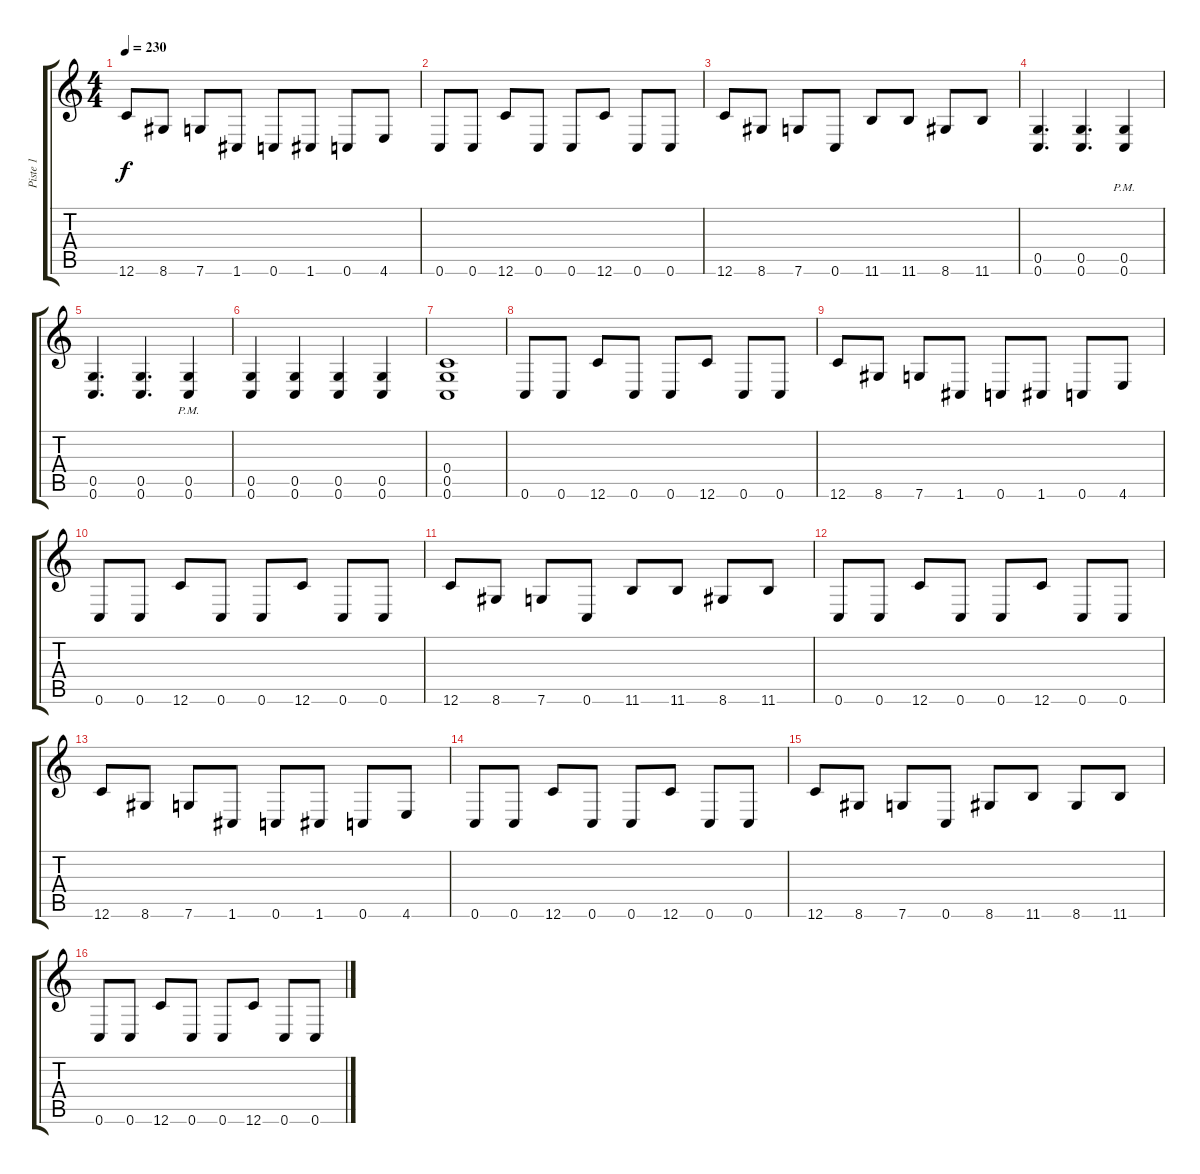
\track ("Piste 1" "Piste 1") {instrument distortionguitar}
\staff {score tabs}
\tuning (D4 A3 F3 C3 G2 C2) {hide}
\ts (4 4)
\tempo 230
\clef g2
\ks c
12.6.8{dy f} 8.6.8 7.6.8 1.6.8 0.6.8 1.6.8 0.6.8 4.6.8 |
0.6.8 0.6.8 12.6.8 0.6.8 0.6.8 12.6.8 0.6.8 0.6.8 |
12.6.8 8.6.8 7.6.8 0.6.8 11.6.8 11.6.8 8.6.8 11.6.8 |
(0.5 0.6).4{d} (0.5 0.6).4{d} (0.5{pm} 0.6{pm}).4 |
(0.5 0.6).4{d} (0.5 0.6).4{d} (0.5{pm} 0.6{pm}).4 |
(0.5 0.6).4 (0.5 0.6).4 (0.5 0.6).4 (0.5 0.6).4 |
(0.4 0.5 0.6).1 |
0.6.8 0.6.8 12.6.8 0.6.8 0.6.8 12.6.8 0.6.8 0.6.8 |
12.6.8 8.6.8 7.6.8 1.6.8 0.6.8 1.6.8 0.6.8 4.6.8 |
0.6.8 0.6.8 12.6.8 0.6.8 0.6.8 12.6.8 0.6.8 0.6.8 |
12.6.8 8.6.8 7.6.8 0.6.8 11.6.8 11.6.8 8.6.8 11.6.8 |
0.6.8 0.6.8 12.6.8 0.6.8 0.6.8 12.6.8 0.6.8 0.6.8 |
12.6.8 8.6.8 7.6.8 1.6.8 0.6.8 1.6.8 0.6.8 4.6.8 |
0.6.8 0.6.8 12.6.8 0.6.8 0.6.8 12.6.8 0.6.8 0.6.8 |
12.6.8 8.6.8 7.6.8 0.6.8 8.6.8 11.6.8 8.6.8 11.6.8 |
0.6.8 0.6.8 12.6.8 0.6.8 0.6.8 12.6.8 0.6.8 0.6.8
